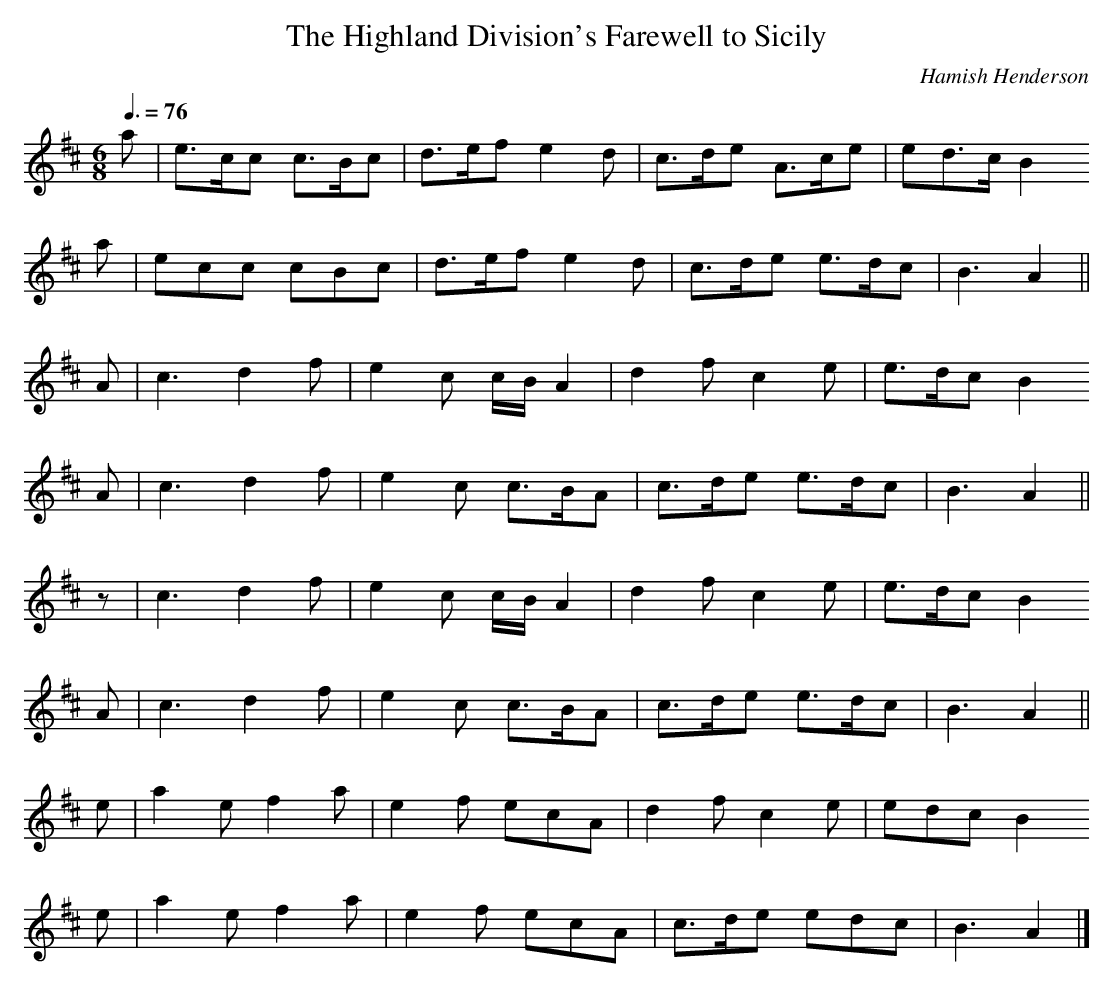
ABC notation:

X:1
T:The Highland Division's Farewell to Sicily
C:Hamish Henderson
M:6/8
L:1/8
Q:3/8=76
K:AMix % major/mixolydian hexatonic
a|e>cc c>Bc|d>ef e2d   |c>de A>ce|ed>c B2
a|ecc  cBc |d>ef e2d   |c>de e>dc|B3   A2||
A|c3   d2f |e2c  c/B/A2|d2f  c2e |e>dc B2
A|c3   d2f |e2c  c>BA  |c>de e>dc|B3   A2||
z|c3   d2f |e2c  c/B/A2|d2f  c2e |e>dc B2
A|c3   d2f |e2c  c>BA  |c>de e>dc|B3   A2||
e|a2e  f2a |e2f  ecA   |d2f  c2e |edc  B2
e|a2e  f2a |e2f  ecA   |c>de edc |B3   A2|]

=============================================================================
==  (c) Jack Campin         http://www.campin.me.uk/            June 2016  ==
==        11 Third Street, Newtongrange, Midlothian EH22 4PU, Scotland     ==
==                                                                         ==
==              these pages: http://tinyurl.com/scottishmodes              ==
=============================================================================
